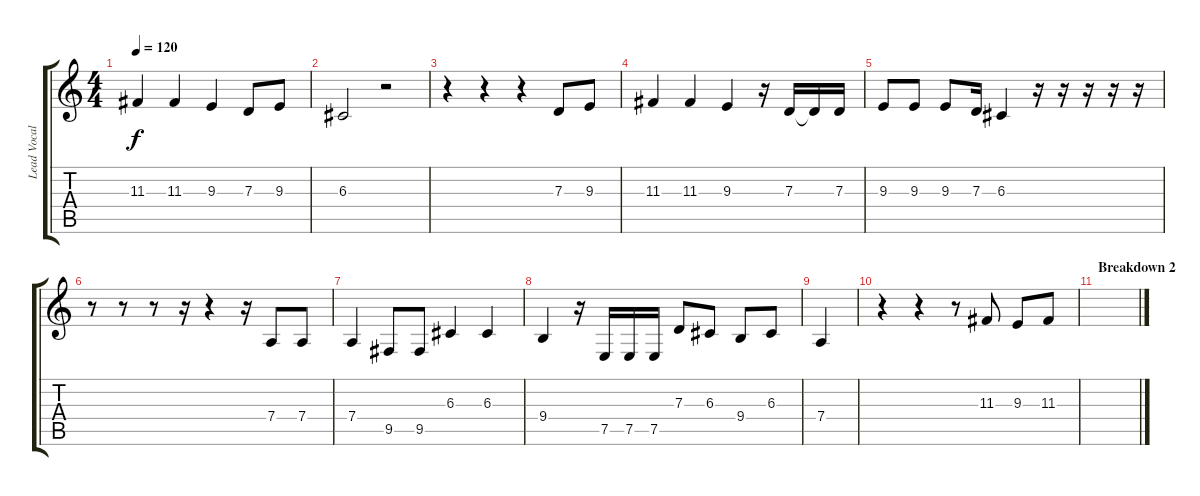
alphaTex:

\track ("Lead Vocal" "Lead Vocal") {instrument clarinet}
\staff {score tabs}
\tuning (E4 B3 G3 D3 A2 E2) {hide}
\ts (4 4)
\tempo 120
\clef g2
\ks c
11.3.4{dy f} 11.3.4 9.3.4 7.3.8 9.3.8 |
6.3.2 r.2 |
r.4 r.4 r.4 7.3.8 9.3.8 |
11.3.4 11.3.4 9.3.4 r.16 7.3.16 7.3{t}.16 7.3.16 |
9.3.8 9.3.8 9.3.8 7.3.16 6.3.4 r.16 r.16 r.16 r.16 r.16 |
r.8 r.8 r.8 r.16 r.4 r.16 7.4.8 7.4.8 |
7.4.4 9.5.8 9.5.8 6.3.4 6.3.4 |
9.4.4 r.16 7.5.16 7.5.16 7.5.16 7.3.8 6.3.8 9.4.8 6.3.8 |
7.4.4 |
r.4 r.4 r.8 11.3.8 9.3.8 11.3.8 |
\section ("" "Breakdown 2")
